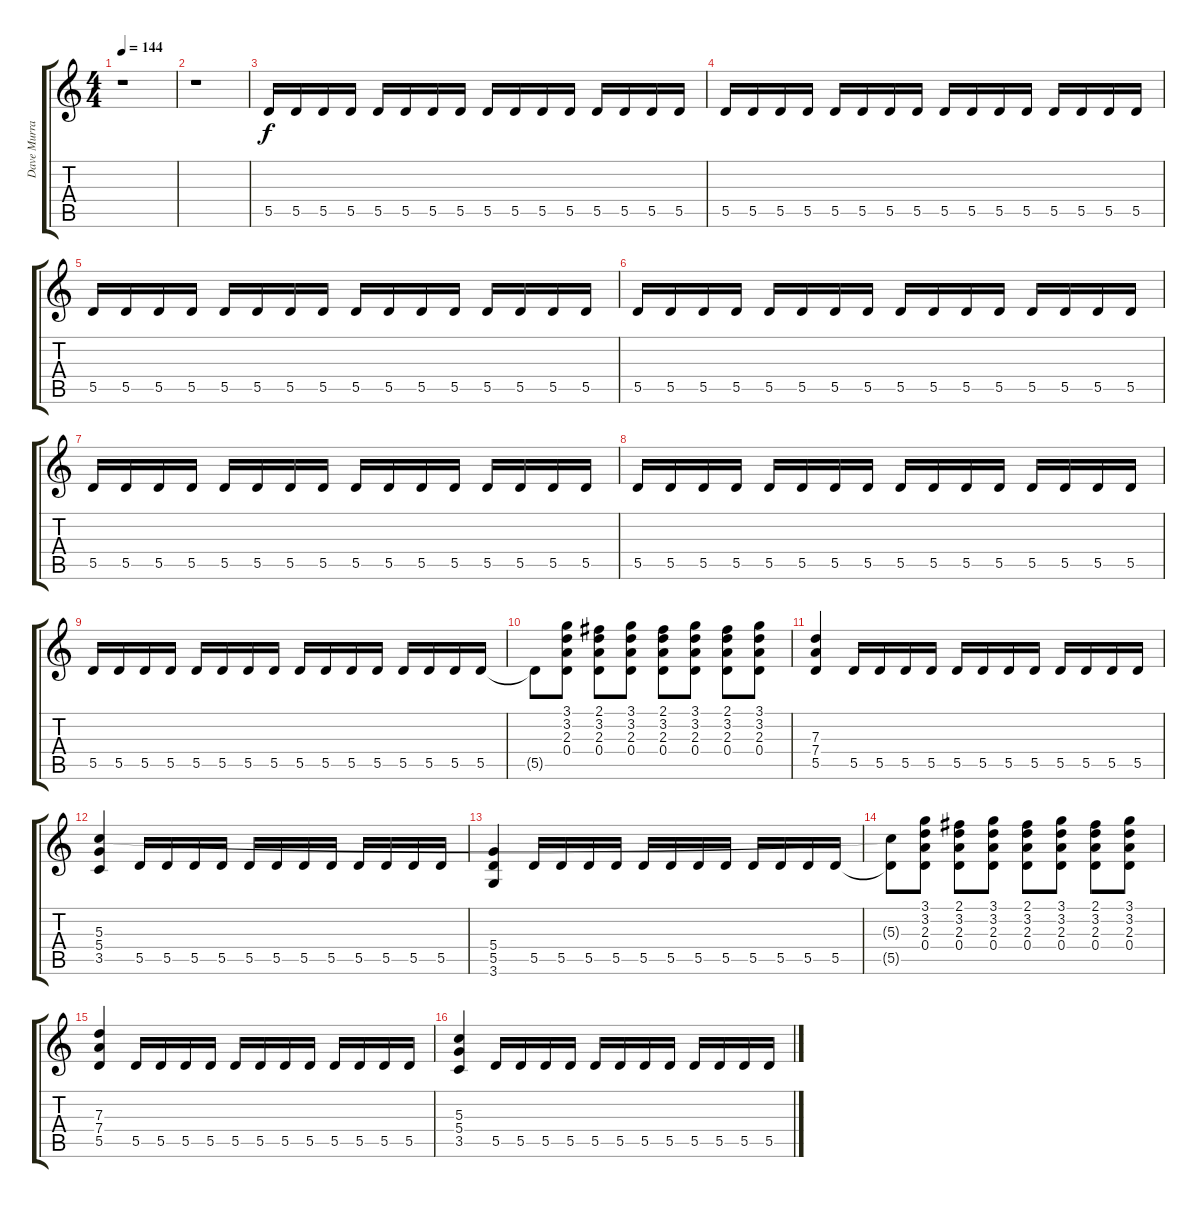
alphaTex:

\track ("Dave Murray" "Dave Murra") {instrument distortionguitar}
\staff {score tabs}
\tuning (E4 B3 G3 D3 A2 E2) {hide}
\ts (4 4)
\tempo 144
\clef g2
\ks c
r.1{dy f instrument distortionguitar} |
r.1 |
5.5.16 5.5.16 5.5.16 5.5.16 5.5.16 5.5.16 5.5.16 5.5.16 5.5.16 5.5.16 5.5.16 5.5.16 5.5.16 5.5.16 5.5.16 5.5.16 |
5.5.16 5.5.16 5.5.16 5.5.16 5.5.16 5.5.16 5.5.16 5.5.16 5.5.16 5.5.16 5.5.16 5.5.16 5.5.16 5.5.16 5.5.16 5.5.16 |
5.5.16 5.5.16 5.5.16 5.5.16 5.5.16 5.5.16 5.5.16 5.5.16 5.5.16 5.5.16 5.5.16 5.5.16 5.5.16 5.5.16 5.5.16 5.5.16 |
5.5.16 5.5.16 5.5.16 5.5.16 5.5.16 5.5.16 5.5.16 5.5.16 5.5.16 5.5.16 5.5.16 5.5.16 5.5.16 5.5.16 5.5.16 5.5.16 |
5.5.16 5.5.16 5.5.16 5.5.16 5.5.16 5.5.16 5.5.16 5.5.16 5.5.16 5.5.16 5.5.16 5.5.16 5.5.16 5.5.16 5.5.16 5.5.16 |
5.5.16 5.5.16 5.5.16 5.5.16 5.5.16 5.5.16 5.5.16 5.5.16 5.5.16 5.5.16 5.5.16 5.5.16 5.5.16 5.5.16 5.5.16 5.5.16 |
5.5.16 5.5.16 5.5.16 5.5.16 5.5.16 5.5.16 5.5.16 5.5.16 5.5.16 5.5.16 5.5.16 5.5.16 5.5.16 5.5.16 5.5.16 5.5.16 |
5.5{t}.8 (3.1 3.2 2.3 0.4).8 (2.1 3.2 2.3 0.4).8 (3.1 3.2 2.3 0.4).8 (2.1 3.2 2.3 0.4).8 (3.1 3.2 2.3 0.4).8 (2.1 3.2 2.3 0.4).8 (3.1 3.2 2.3 0.4).8 |
(7.3 7.4 5.5).4 5.5.16 5.5.16 5.5.16 5.5.16 5.5.16 5.5.16 5.5.16 5.5.16 5.5.16 5.5.16 5.5.16 5.5.16 |
(5.3 5.4 3.5).4 5.5.16 5.5.16 5.5.16 5.5.16 5.5.16 5.5.16 5.5.16 5.5.16 5.5.16 5.5.16 5.5.16 5.5.16 |
(5.4 5.5 3.6).4 5.5.16 5.5.16 5.5.16 5.5.16 5.5.16 5.5.16 5.5.16 5.5.16 5.5.16 5.5.16 5.5.16 5.5.16 |
(5.3{t} 5.5{t}).8 (3.1 3.2 2.3 0.4).8 (2.1 3.2 2.3 0.4).8 (3.1 3.2 2.3 0.4).8 (2.1 3.2 2.3 0.4).8 (3.1 3.2 2.3 0.4).8 (2.1 3.2 2.3 0.4).8 (3.1 3.2 2.3 0.4).8 |
(7.3 7.4 5.5).4 5.5.16 5.5.16 5.5.16 5.5.16 5.5.16 5.5.16 5.5.16 5.5.16 5.5.16 5.5.16 5.5.16 5.5.16 |
(5.3 5.4 3.5).4 5.5.16 5.5.16 5.5.16 5.5.16 5.5.16 5.5.16 5.5.16 5.5.16 5.5.16 5.5.16 5.5.16 5.5.16
